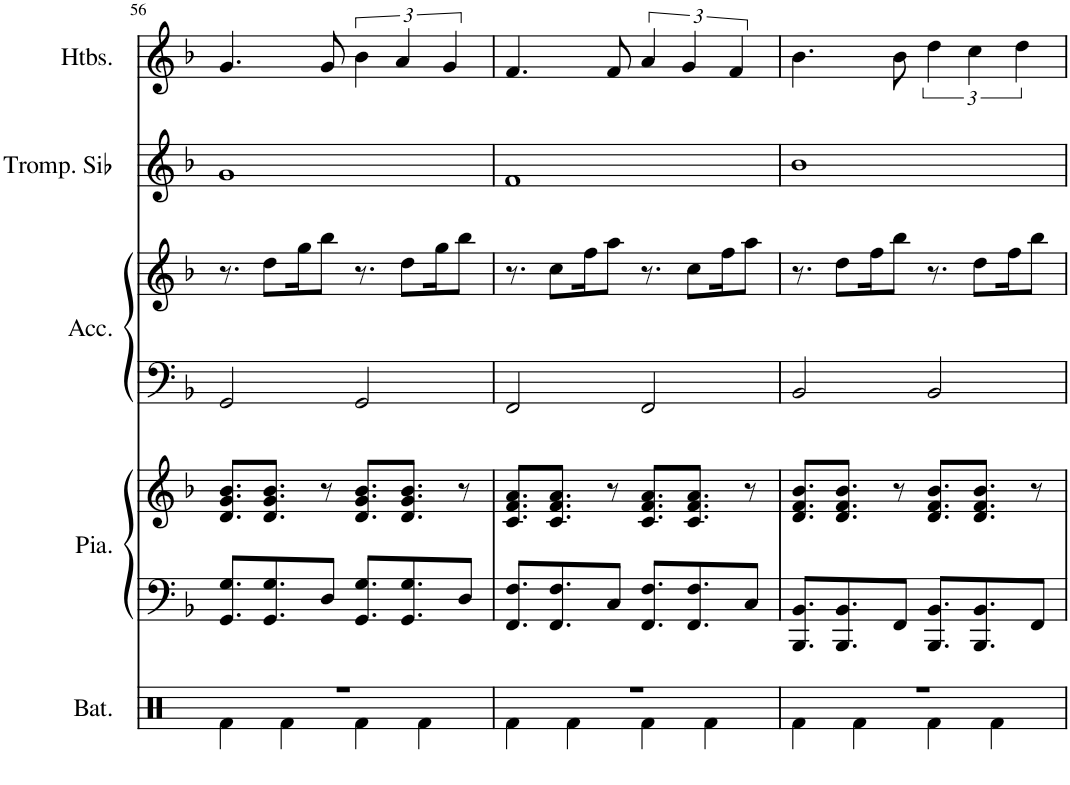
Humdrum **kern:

**kern	**kern	**kern	**kern	**kern	**kern	**kern
*part5	*part4	*part4	*part3	*part3	*part2	*part1
*staff7	*staff6	*staff5	*staff4	*staff3	*staff2	*staff1
*I"Batterie	*I"Piano	*	*I"Accordéon	*	*I"Trompette en Sib	*I"Hautbois
*I'Bat.	*I'Pia.	*	*I'Acc.	*	*I'Tromp. Sib	*I'Htbs.
!!LO:PB:g=z
*clefX	*clefF4	*clefG2	*clefF4	*clefG2	*clefG2	*clefG2
*	*	*	*	*	*ITrd1c2	*
*k[]	*k[b-]	*k[b-]	*k[b-]	*k[b-]	*k[b-]	*k[b-]
*M4/4	*M4/4	*M4/4	*M4/4	*M4/4	*M4/4	*M4/4
=56	=56	=56	=56	=56	=56	=56
*^	*	*	*	*	*	*
1r	4Rf\	8.GG/ 8.G/L	8.d/ 8.g/ 8.b-/L	2GG/	8.r	1g	4.g/
.	.	8.GG/ 8.G/	8.d/ 8.g/ 8.b-/J	.	8dd\L	.	.
.	4Rf\	.	.	.	.	.	.
.	.	.	.	.	16gg\K	.	.
.	.	8D/J	8r	.	8bb-\J	.	8g/
.	4Rf\	8.GG/ 8.G/L	8.d/ 8.g/ 8.b-/L	2GG/	8.r	.	6b-\
.	.	.	.	.	.	.	6a/
.	.	8.GG/ 8.G/	8.d/ 8.g/ 8.b-/J	.	8dd\L	.	.
.	4Rf\	.	.	.	.	.	.
.	.	.	.	.	16gg\K	.	.
.	.	.	.	.	.	.	6g/
.	.	8D/J	8r	.	8bb-\J	.	.
=57	=57	=57	=57	=57	=57	=57	=57
1r	4Rf\	8.FF/ 8.F/L	8.c/ 8.f/ 8.a/L	2FF/	8.r	1f	4.f/
.	.	8.FF/ 8.F/	8.c/ 8.f/ 8.a/J	.	8cc\L	.	.
.	4Rf\	.	.	.	.	.	.
.	.	.	.	.	16ff\K	.	.
.	.	8C/J	8r	.	8aa\J	.	8f/
.	4Rf\	8.FF/ 8.F/L	8.c/ 8.f/ 8.a/L	2FF/	8.r	.	6a/
.	.	.	.	.	.	.	6g/
.	.	8.FF/ 8.F/	8.c/ 8.f/ 8.a/J	.	8cc\L	.	.
.	4Rf\	.	.	.	.	.	.
.	.	.	.	.	16ff\K	.	.
.	.	.	.	.	.	.	6f/
.	.	8C/J	8r	.	8aa\J	.	.
=58	=58	=58	=58	=58	=58	=58	=58
1r	4Rf\	8.BBB-/ 8.BB-/L	8.d/ 8.f/ 8.b-/L	2BB-/	8.r	1b-	4.b-\
.	.	8.BBB-/ 8.BB-/	8.d/ 8.f/ 8.b-/J	.	8dd\L	.	.
.	4Rf\	.	.	.	.	.	.
.	.	.	.	.	16ff\K	.	.
.	.	8FF/J	8r	.	8bb-\J	.	8b-\
.	4Rf\	8.BBB-/ 8.BB-/L	8.d/ 8.f/ 8.b-/L	2BB-/	8.r	.	6dd\
.	.	.	.	.	.	.	6cc\
.	.	8.BBB-/ 8.BB-/	8.d/ 8.f/ 8.b-/J	.	8dd\L	.	.
.	4Rf\	.	.	.	.	.	.
.	.	.	.	.	16ff\K	.	.
.	.	.	.	.	.	.	6dd\
.	.	8FF/J	8r	.	8bb-\J	.	.
*v	*v	*	*	*	*	*	*
=	=	=	=	=	=	=
*-	*-	*-	*-	*-	*-	*-
